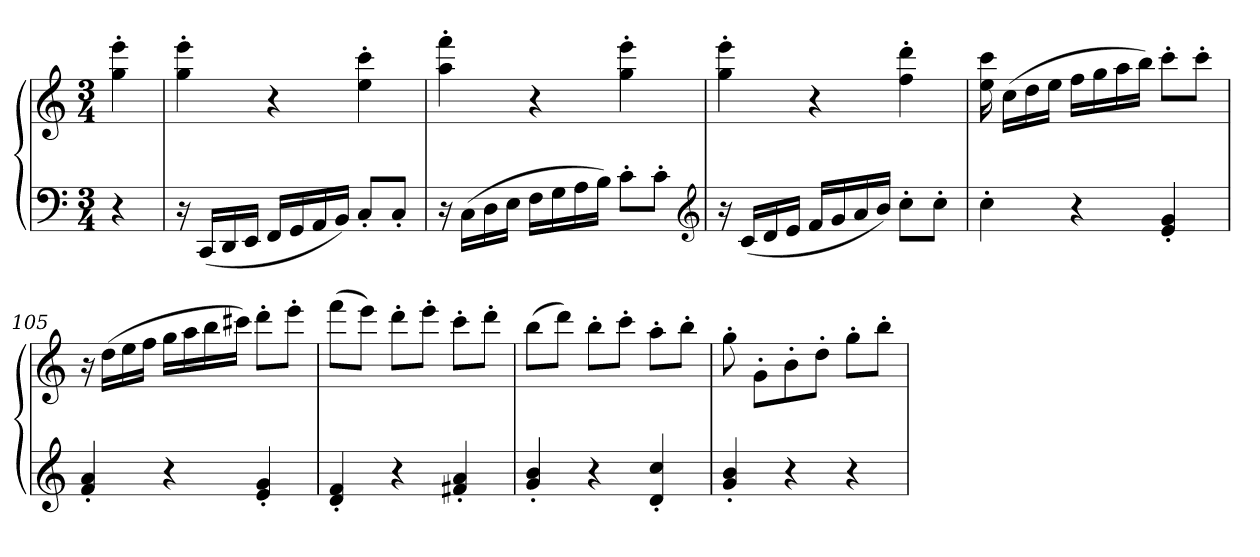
**kern	**kern
*part1	*part1
*staff2	*staff1
*clefF4	*clefG2
*k[]	*k[]
*C:	*C:
*M3/4	*M3/4
=	=
4r	4gg' 4eee'
=101	=101
16r	4gg' 4eee'
(16CCLL	.
16DD	.
16EEJJ	.
16FFLL	4r
16GG	.
16AA	.
16BBJJ)	.
8C'L	4ee' 4ccc'
8C'J	.
=102	=102
16r	4aa' 4fff'
(16CLL	.
16D	.
16EJJ	.
16FLL	4r
16G	.
16A	.
16BJJ)	.
8c'L	4gg' 4eee'
8c'J	.
*clefG2	*
=103	=103
16r	4gg' 4eee'
(16cLL	.
16d	.
16eJJ	.
16fLL	4r
16g	.
16a	.
16bJJ)	.
8cc'L	4ff' 4ddd'
8cc'J	.
=104	=104
4cc'	16ee 16ccc
.	(16ccLL
.	16dd
.	16eeJJ
4r	16ffLL
.	16gg
.	16aa
.	16bbJJ)
4e' 4g'	8ccc'L
.	8ccc'J
=105	=105
4f' 4a'	16r
.	(16ddLL
.	16ee
.	16ffJJ
4r	16ggLL
.	16aa
.	16bb
.	16ccc#XJJ)
4e' 4g'	8ddd'L
.	8eee'J
=106	=106
4d' 4f'	(8fffL
.	8eeeJ)
4r	8ddd'L
.	8eee'J
4f#X' 4a'	8ccc'L
.	8ddd'J
=107	=107
4g' 4b'	(8bbL
.	8dddJ)
4r	8bb'L
.	8ccc'J
4d' 4cc'	8aa'L
.	8bb'J
=108	=108
4g' 4b'	8gg'
.	8g'L
4r	8b'
.	8dd'J
4r	8gg'L
.	8bb'J
=	=
*-	*-
